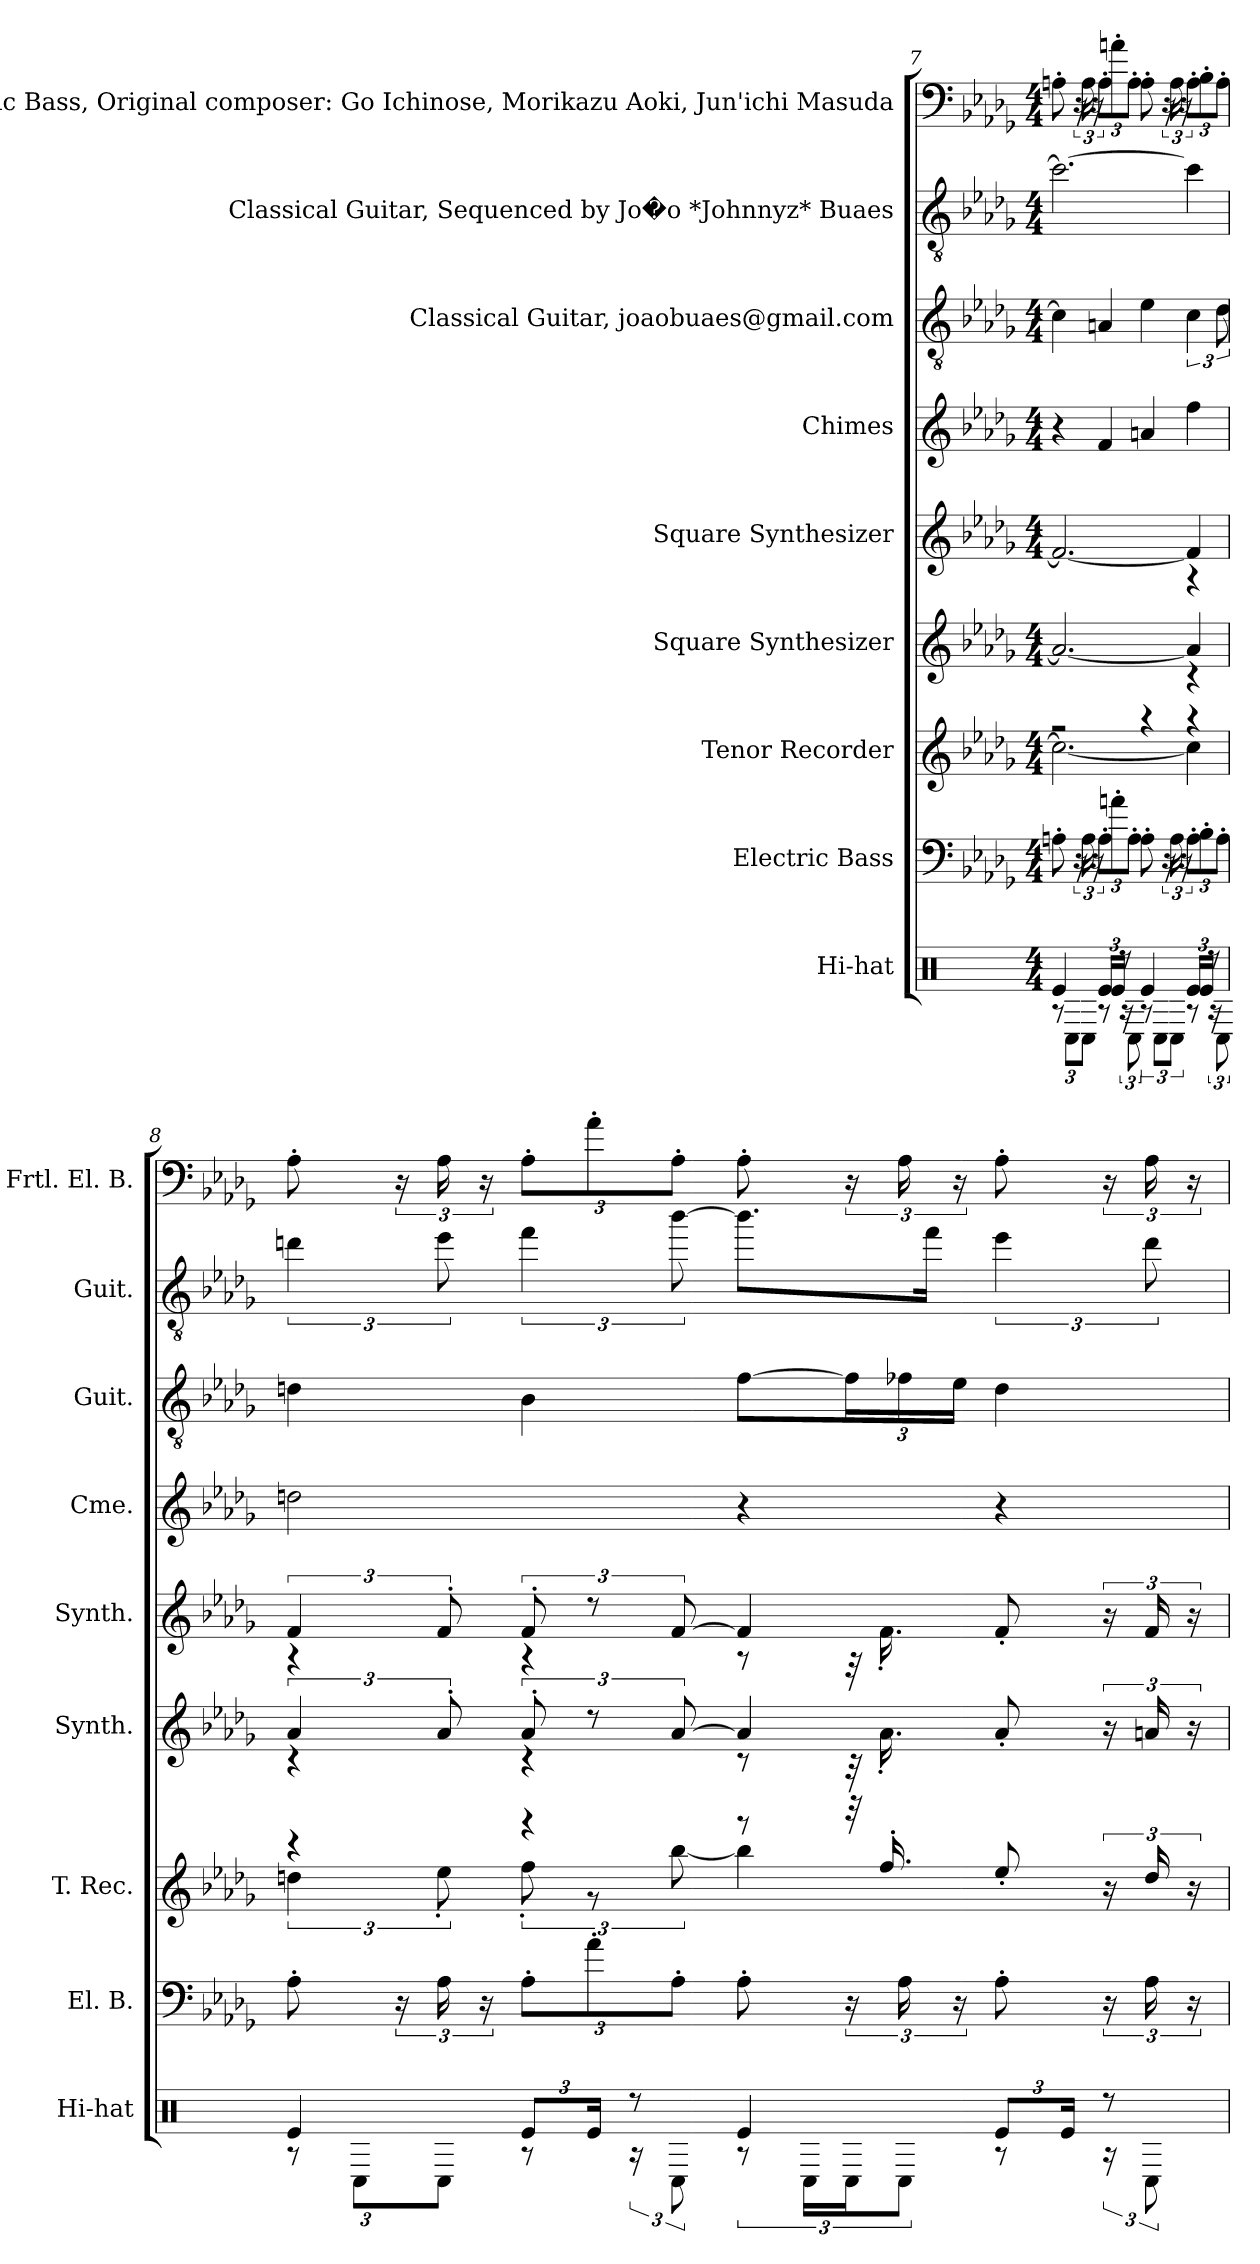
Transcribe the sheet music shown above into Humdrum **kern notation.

**kern	**kern	**kern	**kern	**kern	**kern	**kern	**kern	**kern
*part9	*part8	*part7	*part6	*part5	*part4	*part3	*part2	*part1
*staff9	*staff8	*staff7	*staff6	*staff5	*staff4	*staff3	*staff2	*staff1
*I"Hi-hat	*I"Electric Bass	*I"Tenor Recorder	*I"Square Synthesizer	*I"Square Synthesizer	*I"Chimes	*I"Classical Guitar, joaobuaes@gmail.com	*I"Classical Guitar, Sequenced by Jo�o *Johnnyz* Buaes	*I"Fretless Electric Bass, Original composer: Go Ichinose, Morikazu Aoki, Jun'ichi Masuda
*I'Hi-hat	*I'El. B.	*I'T. Rec.	*I'Synth.	*I'Synth.	*I'Cme.	*I'Guit.	*I'Guit.	*I'Frtl. El. B.
!!LO:PB:g=z
*clefX	*clefF4	*clefG2	*clefG2	*clefG2	*clefG2	*clefGv2	*clefGv2	*clefF4
*	*ITrd7c12	*	*	*	*	*	*	*ITrd7c12
*k[]	*k[b-e-a-d-g-]	*k[b-e-a-d-g-]	*k[b-e-a-d-g-]	*k[b-e-a-d-g-]	*k[b-e-a-d-g-]	*k[b-e-a-d-g-]	*k[b-e-a-d-g-]	*k[b-e-a-d-g-]
*M4/4	*M4/4	*M4/4	*M4/4	*M4/4	*M4/4	*M4/4	*M4/4	*M4/4
=7	=7	=7	=7	=7	=7	=7	=7	=7
*^	*	*^	*^	*^	*	*	*	*
4Re/	12r	8AAn'\	2r	2.cc\_	2.a/_	2.ryy	2.f/_	2.ryy	4r	4c\]	2.cc\_	8AAn'\
.	12RC\L	.	.	.	.	.	.	.	.	.	.	.
.	.	24r	.	.	.	.	.	.	.	.	.	24r
.	12RC\J	24AA\	.	.	.	.	.	.	.	.	.	24AA\
.	.	24r	.	.	.	.	.	.	.	.	.	24r
*Xbrackettup	*	*Xbrackettup	*	*	*	*	*	*	*	*	*	*Xbrackettup
12Re/L	8r	12AA'\L	.	.	.	.	.	.	4f/	4An/	.	12AA'\L
24Re/Jk	.	12An'\	.	.	.	.	.	.	.	.	.	12An'\
*	*brackettup	*	*	*	*	*	*	*	*	*	*	*
8r	24r	.	.	.	.	.	.	.	.	.	.	.
.	12RC\	12AA'\J	.	.	.	.	.	.	.	.	.	12AA'\J
4Re/	12r	8AA'\	4r	.	.	.	.	.	4an/	4e-\	.	8AA'\
.	12RC\L	.	.	.	.	.	.	.	.	.	.	.
*	*	*brackettup	*	*	*	*	*	*	*	*	*	*brackettup
.	.	24r	.	.	.	.	.	.	.	.	.	24r
.	12RC\J	24AA\	.	.	.	.	.	.	.	.	.	24AA\
.	.	24r	.	.	.	.	.	.	.	.	.	24r
*Xbrackettup	*	*Xbrackettup	*	*	*	*	*	*	*	*	*	*Xbrackettup
12Re/L	8r	12AA'\L	4r	4cc\]	4a/]	4r	4f/]	4r	4ff\	6c\	4cc\]	12AA'\L
24Re/Jk	.	12BB-'\	.	.	.	.	.	.	.	.	.	12BB-'\
*	*brackettup	*	*	*	*	*	*	*	*	*	*	*
8r	24r	.	.	.	.	.	.	.	.	.	.	.
.	12RC\	12AA'\J	.	.	.	.	.	.	.	12d-\	.	12AA'\J
=8	=8	=8	=8	=8	=8	=8	=8	=8	=8	=8	=8	=8
4Re/	12r	8AA-'\	4r	6ddn\	6a-/	4r	6f/	4r	2ddn\	4dn\	6ddn\	8AA-'\
.	12RC\L	.	.	.	.	.	.	.	.	.	.	.
*	*	*brackettup	*	*	*	*	*	*	*	*	*	*brackettup
.	.	24r	.	.	.	.	.	.	.	.	.	24r
.	12RC\J	24AA-\	.	12ee-'\	12a-'/	.	12f'/	.	.	.	12ee-\	24AA-\
.	.	24r	.	.	.	.	.	.	.	.	.	24r
*Xbrackettup	*	*Xbrackettup	*	*	*	*	*	*	*	*	*	*Xbrackettup
12Re/L	8r	12AA-'\L	4r	12ff'\	12a-'/	4r	12f'/	4r	.	4B-\	6ff\	12AA-'\L
24Re/Jk	.	12A-'\	.	12r	12r	.	12r	.	.	.	.	12A-'\
*	*brackettup	*	*	*	*	*	*	*	*	*	*	*
8r	24r	.	.	.	.	.	.	.	.	.	.	.
.	12RC\	12AA-'\J	.	[12bb-\	[12a-/	.	[12f/	.	.	.	[12bb-\	12AA-'\J
4Re/	12r	8AA-'\	8r	4bb-\]	4a-/]	8r	4f/]	8r	4r	[8f\L	8.bb-\L]	8AA-'\
.	24RC\LL	.	.	.	.	.	.	.	.	.	.	.
*	*Xbrackettup	*brackettup	*	*	*	*	*	*	*	*Xbrackettup	*	*brackettup
.	24RC\J	24r	32r	.	.	32r	.	32r	.	24f\L]	.	24r
.	.	.	16.ff'/	.	.	16.a-'\	.	16.f'\	.	.	.	.
.	12RC\J	24AA-\	.	.	.	.	.	.	.	24f-X\	.	24AA-\
.	.	.	.	.	.	.	.	.	.	.	16ff\Jk	.
.	.	24r	.	.	.	.	.	.	.	24e-\JJ	.	24r
12Re/L	8r	8AA-'\	8ee-'/	4ryy	8a-'/	4ryy	8f'/	4ryy	4r	4d\	6ee-\	8AA-'\
24Re/Jk	.	.	.	.	.	.	.	.	.	.	.	.
*	*brackettup	*	*	*	*	*	*	*	*	*	*	*
8r	24r	24r	24r	.	24r	.	24r	.	.	.	.	24r
.	12RC\	24AA-\	24dd/	.	24an/	.	24f/	.	.	.	12dd\	24AA-\
.	.	24r	24r	.	24r	.	24r	.	.	.	.	24r
*	*	*	*v	*v	*	*	*v	*v	*	*	*	*
*v	*v	*	*	*v	*v	*	*	*	*	*
=	=	=	=	=	=	=	=	=
*-	*-	*-	*-	*-	*-	*-	*-	*-
